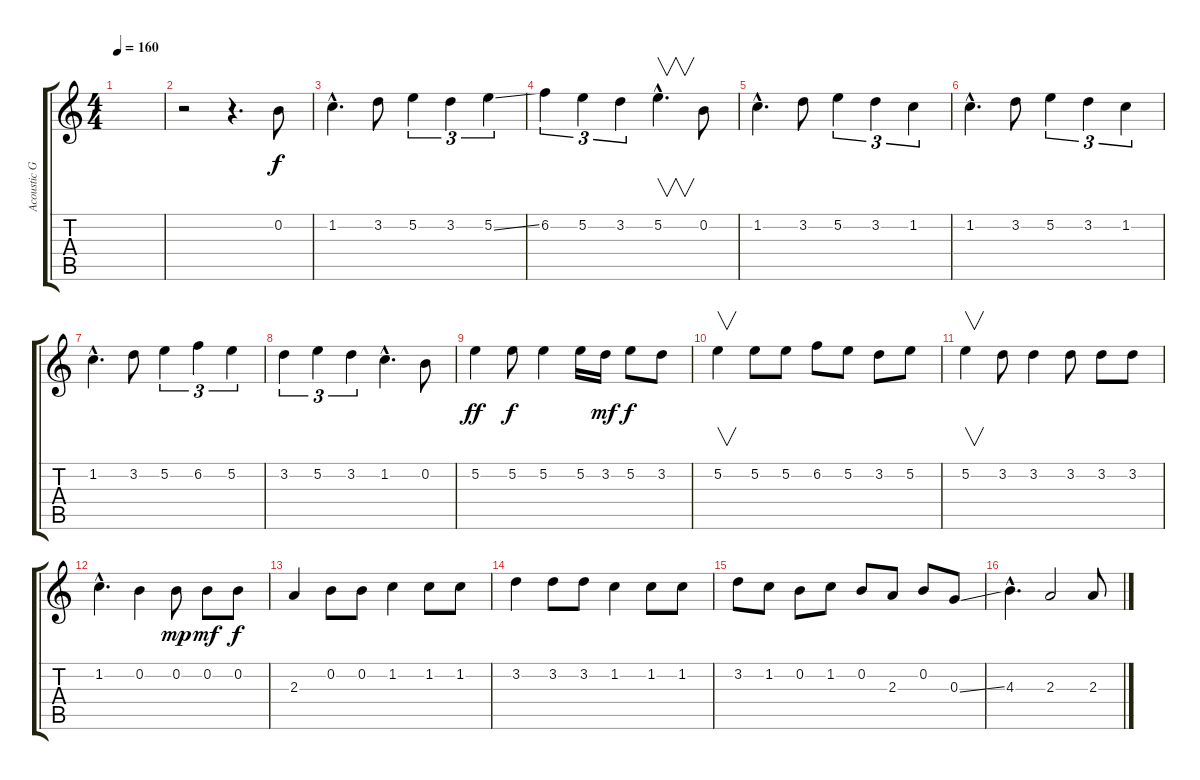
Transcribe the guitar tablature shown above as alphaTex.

\track ("Acoustic Guitar (Lead)" "Acoustic G") {instrument acousticguitarnylon}
\staff {score tabs}
\tuning (E4 B3 G3 D3 A2 E2) {hide}
\ts (4 4)
\tempo 160
\clef g2
\ks c
|
r.2 r.4{d} 0.2.8 |
1.2{hac}.4{d} 3.2.8 5.2.4{tu (3 2)} 3.2.4{tu (3 2)} 5.2{ss}.4{tu (3 2)} |
6.2.4{tu (3 2)} 5.2.4{tu (3 2)} 3.2.4{tu (3 2)} 5.2{hac}.4{v d} 0.2.8 |
1.2{hac}.4{d} 3.2.8 5.2.4{tu (3 2)} 3.2.4{tu (3 2)} 1.2.4{tu (3 2)} |
1.2{hac}.4{d} 3.2.8 5.2.4{tu (3 2)} 3.2.4{tu (3 2)} 1.2.4{tu (3 2)} |
1.2{hac}.4{d} 3.2.8 5.2.4{tu (3 2)} 6.2.4{tu (3 2)} 5.2.4{tu (3 2)} |
3.2.4{tu (3 2)} 5.2.4{tu (3 2)} 3.2.4{tu (3 2)} 1.2{hac}.4{d} 0.2.8 |
5.2.4{dy ff} 5.2.8{dy f} 5.2.4 5.2.16 3.2.16{dy mf} 5.2.8{dy f} 3.2.8 |
5.2.4{v} 5.2.8 5.2.8 6.2.8 5.2.8 3.2.8 5.2.8 |
5.2.4{v} 3.2.8 3.2.4 3.2.8 3.2.8 3.2.8 |
1.2{hac}.4{d} 0.2.4 0.2.8{dy mp} 0.2.8{dy mf} 0.2.8{dy f} |
2.3.4 0.2.8 0.2.8 1.2.4 1.2.8 1.2.8 |
3.2.4 3.2.8 3.2.8 1.2.4 1.2.8 1.2.8 |
3.2.8 1.2.8 0.2.8 1.2.8 0.2.8 2.3.8 0.2.8 0.3{ss}.8 |
4.3{hac}.4{d} 2.3.2 2.3.8
